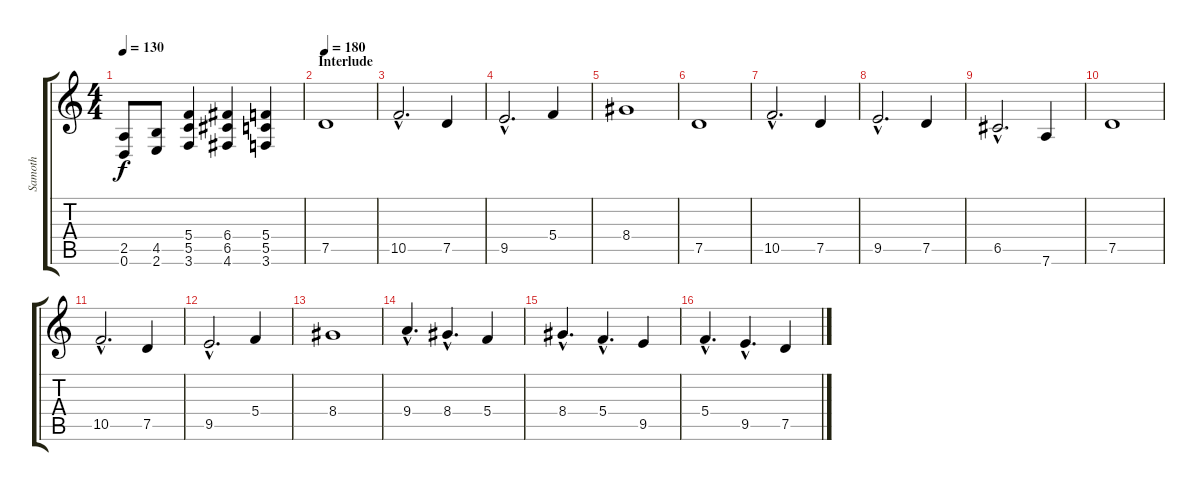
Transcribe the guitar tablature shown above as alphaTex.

\track ("Samoth" "Samoth") {instrument distortionguitar}
\staff {score tabs}
\tuning (D4 A3 F3 C3 G2 D2) {hide}
\ts (4 4)
\tempo 130
\clef g2
\ks c
(2.5 0.6).8{dy f} (4.5 2.6).8 (5.4 5.5 3.6).4 (6.4 6.5 4.6).4 (5.4 5.5 3.6).4 |
\section ("" "Interlude")
\tempo 180
7.5.1 |
10.5{hac}.2{d} 7.5.4 |
9.5{hac}.2{d} 5.4.4 |
8.4.1 |
7.5.1 |
10.5{hac}.2{d} 7.5.4 |
9.5{hac}.2{d} 7.5.4 |
6.5{hac}.2{d} 7.6.4 |
7.5.1 |
10.5{hac}.2{d} 7.5.4 |
9.5{hac}.2{d} 5.4.4 |
8.4.1 |
9.4{hac}.4{d} 8.4{hac}.4{d} 5.4.4 |
8.4{hac}.4{d} 5.4{hac}.4{d} 9.5.4 |
5.4{hac}.4{d} 9.5{hac}.4{d} 7.5.4
